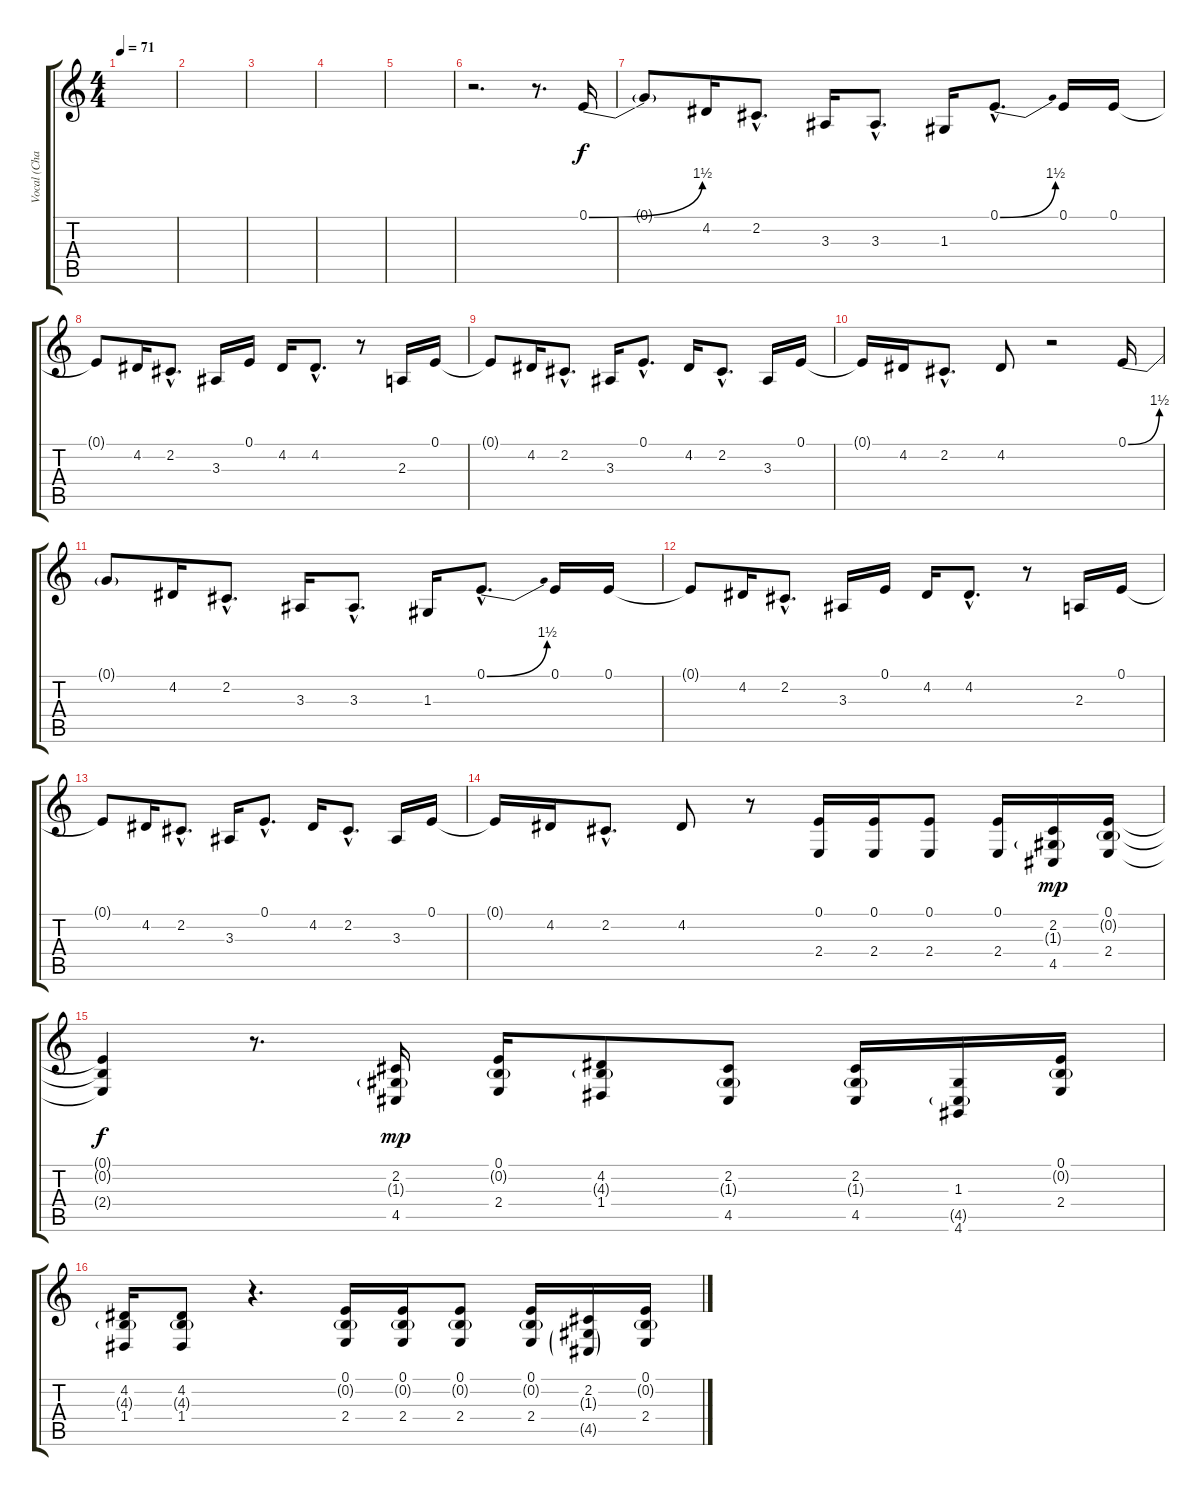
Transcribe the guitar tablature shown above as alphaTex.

\track ("Vocal (Chad Kroeger)" "Vocal (Cha") {instrument synthvoice}
\staff {score tabs}
\tuning (E4 B3 G3 D3 A2 E2) {hide}
\ts (4 4)
\tempo 71
\clef g2
\ks c
|
|
|
|
|
r.2{d} r.8{d} 0.1{be (bend 0 0 60 6)}.16 |
0.1{t}.8 4.2.16 2.2{hac}.8{d} 3.3.16 3.3{hac}.8{d} 1.3.16 0.1{be (bend 0 0 60 6) hac}.8{d} 0.1.16 0.1.16 |
0.1{t}.8 4.2.16 2.2{hac}.8{d} 3.3.16 0.1.16 4.2.16 4.2{hac}.8{d} r.8 2.3.16 0.1.16 |
0.1{t}.8 4.2.16 2.2{hac}.8{d} 3.3.16 0.1{hac}.8{d} 4.2.16 2.2{hac}.8{d} 3.3.16 0.1.16 |
0.1{t}.16 4.2.16 2.2{hac}.8{d} 4.2.8 r.2 0.1{be (bend 0 0 60 6)}.16 |
0.1{t}.8 4.2.16 2.2{hac}.8{d} 3.3.16 3.3{hac}.8{d} 1.3.16 0.1{be (bend 0 0 60 6) hac}.8{d} 0.1.16 0.1.16 |
0.1{t}.8 4.2.16 2.2{hac}.8{d} 3.3.16 0.1.16 4.2.16 4.2{hac}.8{d} r.8 2.3.16 0.1.16 |
0.1{t}.8 4.2.16 2.2{hac}.8{d} 3.3.16 0.1{hac}.8{d} 4.2.16 2.2{hac}.8{d} 3.3.16 0.1.16 |
0.1{t}.16 4.2.16 2.2{hac}.8{d} 4.2.8 r.8 (0.1 2.4).16 (0.1 2.4).16 (0.1 2.4).8 (0.1 2.4).16 (2.2 1.3{g} 4.5).16{dy mp} (0.1 0.2{g} 2.4).16 |
(0.1{t} 0.2{t} 2.4{t}).4{dy f} r.8{d} (2.2 1.3{g} 4.5).16{dy mp} (0.1 0.2{g} 2.4).16 (4.2 4.3{g} 1.4).8 (2.2 1.3{g} 4.5).8 (2.2 1.3{g} 4.5).16 (1.3 4.5{g} 4.6).16 (0.1 0.2{g} 2.4).16 |
(4.2 4.3{g} 1.4).16 (4.2 4.3{g} 1.4).8 r.4{d} (0.1 0.2{g} 2.4).16 (0.1 0.2{g} 2.4).16 (0.1 0.2{g} 2.4).8 (0.1 0.2{g} 2.4).16 (2.2 1.3{g} 4.5{g}).16 (0.1 0.2{g} 2.4).16
